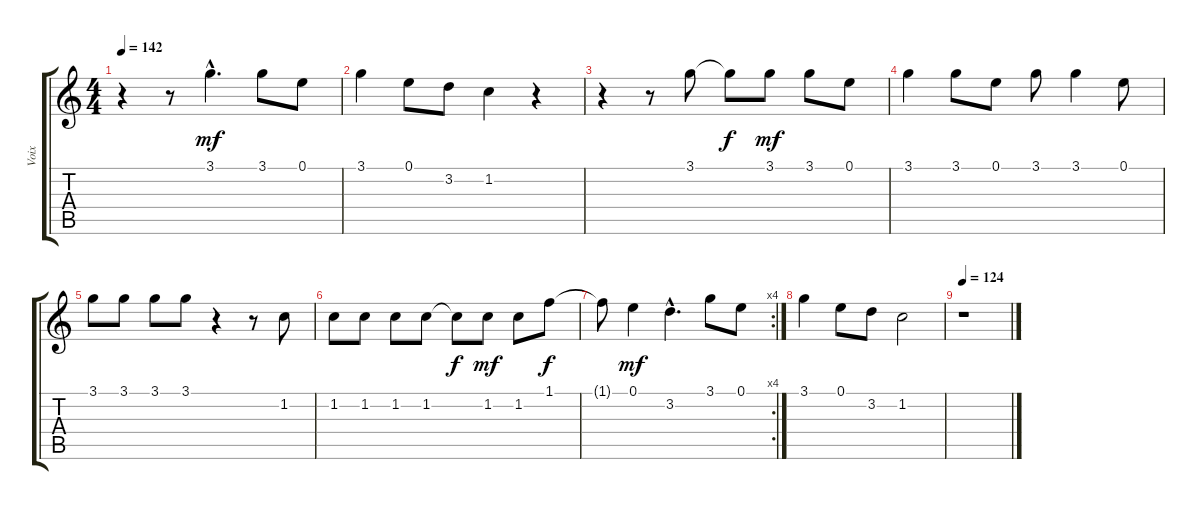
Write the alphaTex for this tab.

\track ("Voix" "Voix") {instrument acousticguitarnylon}
\staff {score tabs}
\tuning (E4 B3 G3 D3 A2 E2) {hide}
\ts (4 4)
\tempo 142
\clef g2
\ks c
r.4{dy mf} r.8 3.1{hac}.4{d} 3.1.8 0.1.8 |
3.1.4 0.1.8 3.2.8 1.2.4 r.4 |
r.4 r.8 3.1.8 3.1{t}.8{dy f} 3.1.8{dy mf} 3.1.8 0.1.8 |
3.1.4 3.1.8 0.1.8 3.1.8 3.1.4 0.1.8 |
3.1.8 3.1.8 3.1.8 3.1.8 r.4 r.8 1.2.8 |
1.2.8 1.2.8 1.2.8 1.2.8 1.2{t}.8{dy f} 1.2.8{dy mf} 1.2.8 1.1.8{dy f} |
\rc 4
1.1{t}.8 0.1.4{dy mf} 3.2{hac}.4{d} 3.1.8 0.1.8 |
3.1.4 0.1.8 3.2.8 1.2.2 |
\tempo 124
r.1
